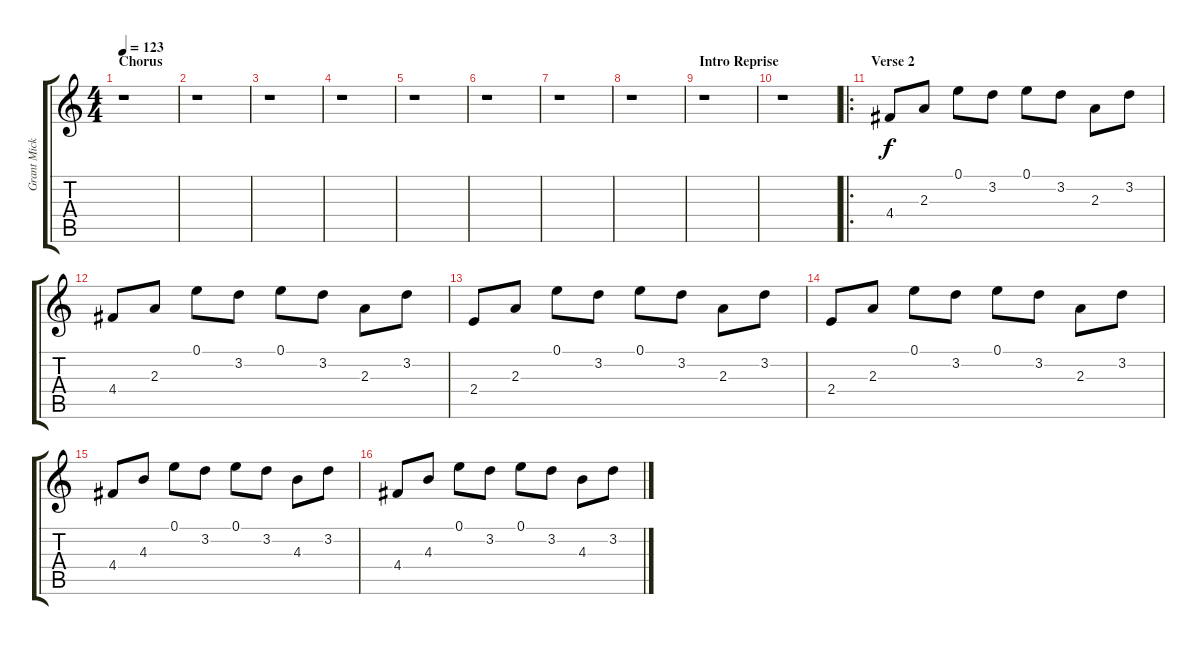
\track ("Grant Mickelson" "Grant Mick") {instrument acousticguitarsteel}
\staff {score tabs}
\tuning (E4 B3 G3 D3 A2 E2) {hide}
\ts (4 4)
\section ("" "Chorus")
\tempo 123
\clef g2
\ks c
r.1{dy f} |
r.1 |
r.1 |
r.1 |
r.1 |
r.1 |
r.1 |
r.1 |
\section ("" "Intro Reprise")
r.1 |
r.1 |
\ro
\section ("" "Verse 2")
4.4.8 2.3.8 0.1.8 3.2.8 0.1.8 3.2.8 2.3.8 3.2.8 |
4.4.8 2.3.8 0.1.8 3.2.8 0.1.8 3.2.8 2.3.8 3.2.8 |
2.4.8 2.3.8 0.1.8 3.2.8 0.1.8 3.2.8 2.3.8 3.2.8 |
2.4.8 2.3.8 0.1.8 3.2.8 0.1.8 3.2.8 2.3.8 3.2.8 |
4.4.8 4.3.8 0.1.8 3.2.8 0.1.8 3.2.8 4.3.8 3.2.8 |
4.4.8 4.3.8 0.1.8 3.2.8 0.1.8 3.2.8 4.3.8 3.2.8
